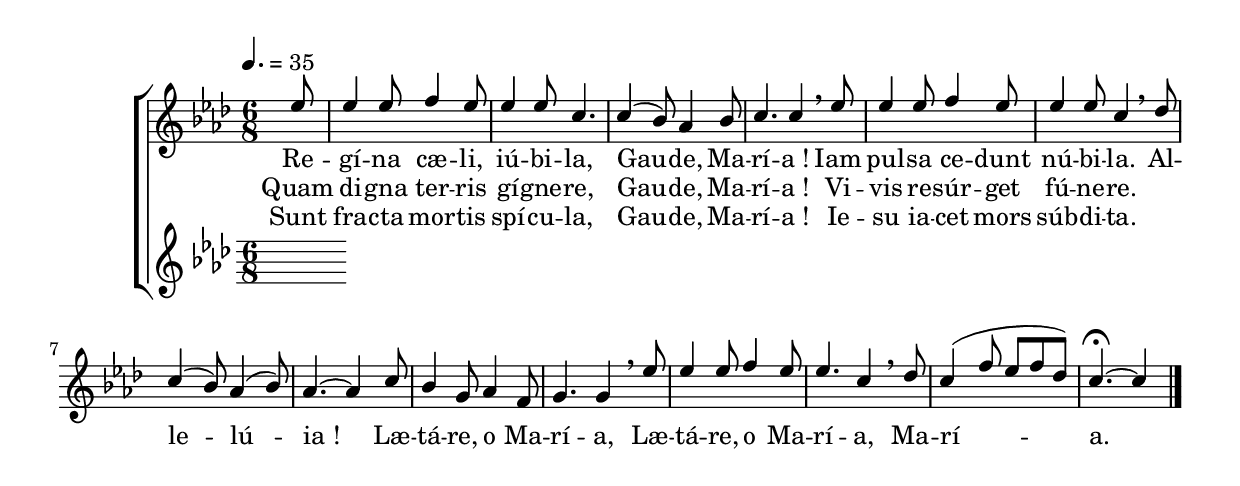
\version "2.16"
\language "français"

\header {
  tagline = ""
  composer = ""
}

MetriqueArmure = {
  \tempo 4.=35
  \time 6/8
  \key lab \major
}

italique = { \override Score . LyricText #'font-shape = #'italic }

roman = { \override Score . LyricText #'font-shape = #'roman }

MusiqueI = \relative do'' {
  \partial 8
  mib8 | mib4 mib8 fa4 mib8 | mib4 mib8 do4. |
  do4( sib8) lab4 sib8 | do4. do4 \breathe
  mib8 | mib4 mib8 fa4 mib8 | mib4 mib8 do4 \breathe
  reb8 | do4( sib8) lab4( sib8) | lab4.~ lab4
  do8 | sib4 sol8 lab4 fa8 | sol4. sol4 \breathe
  mib'8 | mib4 mib8 fa4 mib8 | mib4. do4 \breathe
  reb8 | do4( fa8 mib[ fa reb]) | do4.~\fermata do4 \bar "|."
}

MusiqueII = \relative do'' {
}

MusiqueIII = \relative do'' {
}

ParolesI = \lyricmode {
  Re -- gí -- na cæ -- li, iú -- bi -- la,
  Gau -- de, Ma -- rí -- a !
  Iam pul -- sa ce -- dunt nú -- bi -- la.
  Al -- le -- lú -- ia !
  Læ -- tá -- re, o Ma -- rí -- a,
  Læ -- tá -- re, o Ma -- rí -- a,
  Ma -- rí -- a.
}

ParolesII = \lyricmode {
  Quam di -- gna ter -- ris gí -- gne -- re,
  Gau -- de, Ma -- rí -- a !
  Vi -- vis re -- súr -- get fú -- ne -- re.
}

ParolesIII = \lyricmode {
  Sunt fra -- cta mor -- tis spí -- cu -- la,
  Gau -- de, Ma -- rí -- a !
  Ie -- su ia -- cet mors súb -- di -- ta.
}

\score{
  \new ChoirStaff <<
    \new Staff <<
      \set Staff.midiInstrument = "flute"
      \set Staff.autoBeaming = ##f
      \override Score.PaperColumn #'keep-inside-line = ##t
      \MetriqueArmure
      \new Voice = "I" {\voiceOne
        \MusiqueI
      }
      \new Lyrics \lyricsto I {
        \ParolesI
      }
      \new Lyrics \lyricsto I {
        \ParolesII
      }
      \new Lyrics \lyricsto I {
        \ParolesIII
      }
      \new Voice = "II" {\voiceTwo
        \MusiqueII
      }
    >>
    \new Staff <<
      \set Staff.midiInstrument = "flute"
      \set Staff.autoBeaming = ##f
      \override Score.PaperColumn #'keep-inside-line = ##t
      \MetriqueArmure
      \new Voice = "III" {%\voiceOne
        \MusiqueIII
      }
    >>
  >>
  \layout{}
  \midi{}
}
